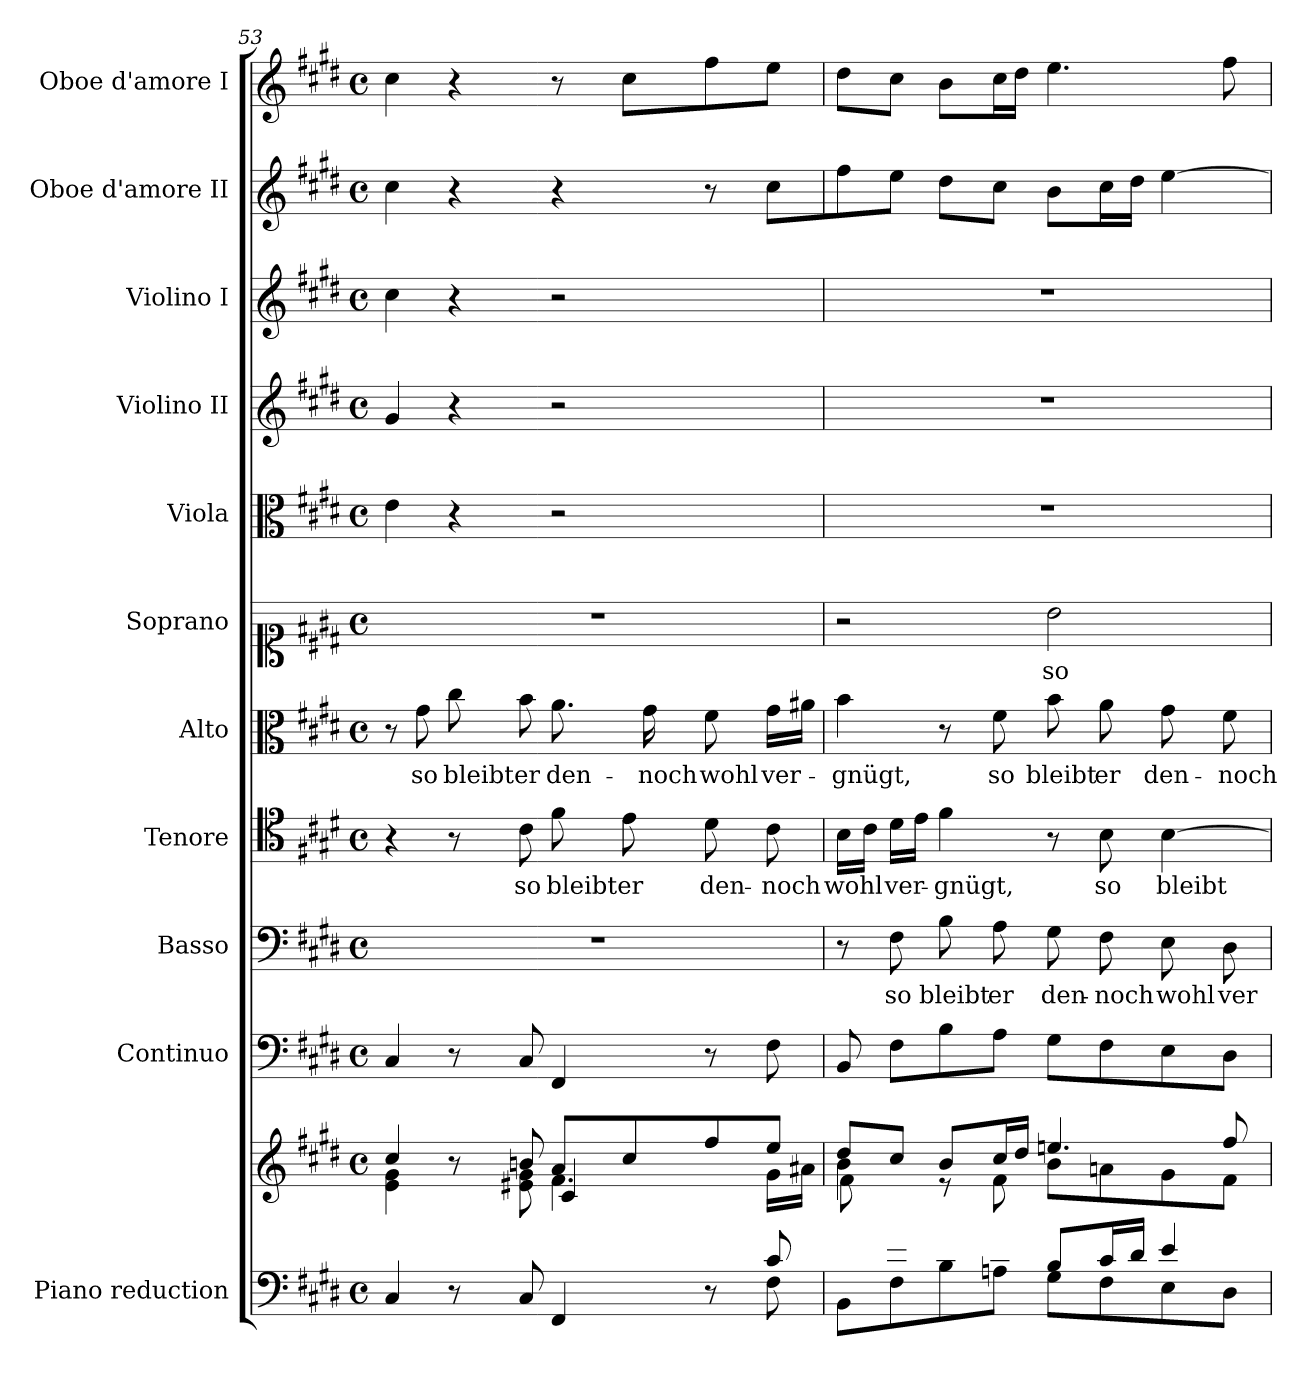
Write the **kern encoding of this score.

**kern	**kern	**kern	**kern	**text	**kern	**text	**kern	**text	**kern	**text	**kern	**kern	**kern	**kern	**kern
*part11	*part11	*part10	*part9	*part9	*part8	*part8	*part7	*part7	*part6	*part6	*part5	*part4	*part3	*part2	*part1
*staff12	*staff11	*staff10	*staff9	*staff9	*staff8	*staff8	*staff7	*staff7	*staff6	*staff6	*staff5	*staff4	*staff3	*staff2	*staff1
*I"Piano reduction	*	*I"Continuo	*I"Basso	*	*I"Tenore	*	*I"Alto	*	*I"Soprano	*	*I"Viola	*I"Violino II	*I"Violino I	*I"Oboe d'amore II	*I"Oboe d'amore I
*I'Pno	*	*	*	*	*	*	*	*	*	*	*I'Vla	*I'Vln	*I'Vln	*I'Ob	*I'Ob
!!LO:PB:g=z
*clefF4	*clefG2	*clefF4	*clefF4	*	*clefC4	*	*clefC3	*	*clefC1	*	*clefC3	*clefG2	*clefG2	*clefG2	*clefG2
*k[f#c#g#d#]	*k[f#c#g#d#]	*k[f#c#g#d#]	*k[f#c#g#d#]	*	*k[f#c#g#d#]	*	*k[f#c#g#d#]	*	*k[f#c#g#d#]	*	*k[f#c#g#d#]	*k[f#c#g#d#]	*k[f#c#g#d#]	*k[f#c#g#d#]	*k[f#c#g#d#]
*M4/4	*M4/4	*M4/4	*M4/4	*	*M4/4	*	*M4/4	*	*M4/4	*	*M4/4	*M4/4	*M4/4	*M4/4	*M4/4
*met(c)	*met(c)	*met(c)	*met(c)	*	*met(c)	*	*met(c)	*	*met(c)	*	*met(c)	*met(c)	*met(c)	*met(c)	*met(c)
=53	=53	=53	=53	=53	=53	=53	=53	=53	=53	=53	=53	=53	=53	=53	=53
*^	*^	*	*	*	*	*	*	*	*	*	*	*	*	*	*
*	*	*	*^	*	*	*	*	*	*	*	*	*	*	*	*	*	*
4C#/	2ryy	4cc#/	4e\ 4g#\	2ryy	4C#/	1r	.	4r	.	8r	.	1r	.	4e\	4g#/	4cc#\	4cc#\	4cc#\
!	!	!	!	!	!	!	!	!	!	!	!LO:LY:b	!	!	!	!	!	!	!
.	.	.	.	.	.	.	.	.	.	8g#\	so	.	.	.	.	.	.	.
!	!	!	!	!	!	!	!	!	!	!	!LO:LY:b	!	!	!	!	!	!	!
8r	.	8r	8ryy	.	8r	.	.	8r	.	8cc#\	bleibt	.	.	4r	4r	4r	4r	4r
!	!	!	!	!	!	!	!	!	!LO:LY:b	!	!LO:LY:b	!	!	!	!	!	!	!
8C#/	.	8bn/	8e#X\ 8g#\	.	8C#/	.	.	8c#\	so	8b\	er	.	.	.	.	.	.	.
!	!	!	!	!	!	!	!	!	!LO:LY:b	!	!LO:LY:b	!	!	!	!	!	!	!
4ryy	4FF#/	8a/L	4.f#\	4c#/	4FF#/	.	.	8f#\	bleibt	8.a\	den-	.	.	2r	2r	2r	4r	8r
!	!	!	!	!	!	!	!	!	!LO:LY:b	!	!	!	!	!	!	!	!	!
.	.	8cc#/	.	.	.	.	.	8e\	er	.	.	.	.	.	.	.	.	8cc#\L
!	!	!	!	!	!	!	!	!	!	!	!LO:LY:b	!	!	!	!	!	!	!
.	.	.	.	.	.	.	.	.	.	16g#\	-noch	.	.	.	.	.	.	.
!	!	!	!	!	!	!	!	!	!LO:LY:b	!	!LO:LY:b	!	!	!	!	!	!	!
8r	8ryy	8ff#/	.	4ryy	8r	.	.	8d#\	den-	8f#\	wohl	.	.	.	.	.	8r	8ff#\
!	!	!	!	!	!	!	!	!	!LO:LY:b	!	!LO:LY:b	!	!	!	!	!	!	!
8c#/	8F#\	8ee/J	16g#\LL	.	8F#\	.	.	8c#\	-noch	16g#\LL	ver-	.	.	.	.	.	8cc#\L	8ee\J
.	.	.	16a#X\JJ	.	.	.	.	.	.	16a#X\JJ	.	.	.	.	.	.	.	.
=54	=54	=54	=54	=54	=54	=54	=54	=54	=54	=54	=54	=54	=54	=54	=54	=54	=54	=54
!	!	!	!	!	!	!	!	!	!LO:LY:b	!	!LO:LY:b	!	!	!	!	!	!	!
8ryy	8BB\L	8dd#/L	4b\	8f#\L	8BB/	8r	.	16B\LL	wohl	4b\	-gnügt,	2r	.	1r	1r	1r	8ff#\	8dd#\L
.	.	.	.	.	.	.	.	16c#\JJ	.	.	.	.	.	.	.	.	.	.
!	!	!	!	!	!	!	!LO:LY:b	!	!LO:LY:b	!	!	!	!	!	!	!	!	!
8en/	8F#\	8cc#/J	.	2..ryy	8F#\L	8F#\	so	16d#\LL	ver-	.	.	.	.	.	.	.	8ee\J	8cc#\J
.	.	.	.	.	.	.	.	16e\JJ	.	.	.	.	.	.	.	.	.	.
!	!	!	!	!	!	!	!LO:LY:b	!	!LO:LY:b	!	!	!	!	!	!	!	!	!
8d#/	8B\	8b/L	8r	.	8B\	8B\	bleibt	4f#\	-gnügt,	8r	.	.	.	.	.	.	8dd#\L	8b\L
!	!	!	!	!	!	!	!LO:LY:b	!	!	!	!LO:LY:b	!	!	!	!	!	!	!
8c#/J	8An\J	16cc#/L	8f#\	.	8A\J	8A\	er	.	.	8f#\	so	.	.	.	.	.	8cc#\J	16cc#\L
.	.	16dd#/JJ	.	.	.	.	.	.	.	.	.	.	.	.	.	.	.	16dd#\JJ
!	!	!	!	!	!	!	!LO:LY:b	!	!	!	!LO:LY:b	!	!LO:LY:b	!	!	!	!	!
8B/L	8G#\L	4.een/	8b\L	.	8G#\L	8G#\	den-	8r	.	8b\	bleibt	2b\	so	.	.	.	8b\L	4.ee\
!	!	!	!	!	!	!	!LO:LY:b	!	!LO:LY:b	!	!LO:LY:b	!	!	!	!	!	!	!
16c#/L	8F#\	.	8an\	.	8F#\	8F#\	-noch	8B\	so	8a\	er	.	.	.	.	.	16cc#\L	.
16d#/JJ	.	.	.	.	.	.	.	.	.	.	.	.	.	.	.	.	16dd#\JJ	.
!	!	!	!	!	!	!	!LO:LY:b	!	!LO:LY:b	!	!LO:LY:b	!	!	!	!	!	!	!
4e/	8E\	.	8g#\	.	8E\	8E\	wohl	[4B\	bleibt	8g#\	den-	.	.	.	.	.	[4ee\	.
!	!	!	!	!	!	!	!LO:LY:b	!	!	!	!LO:LY:b	!	!	!	!	!	!	!
.	8D#\J	8ff#/	8f#\J	.	8D#\J	8D#\	ver-	.	.	8f#\	-noch	.	.	.	.	.	.	8ff#\
*v	*v	*	*	*	*	*	*	*	*	*	*	*	*	*	*	*	*	*
*	*v	*v	*v	*	*	*	*	*	*	*	*	*	*	*	*	*	*
=	=	=	=	=	=	=	=	=	=	=	=	=	=	=	=
*-	*-	*-	*-	*-	*-	*-	*-	*-	*-	*-	*-	*-	*-	*-	*-
